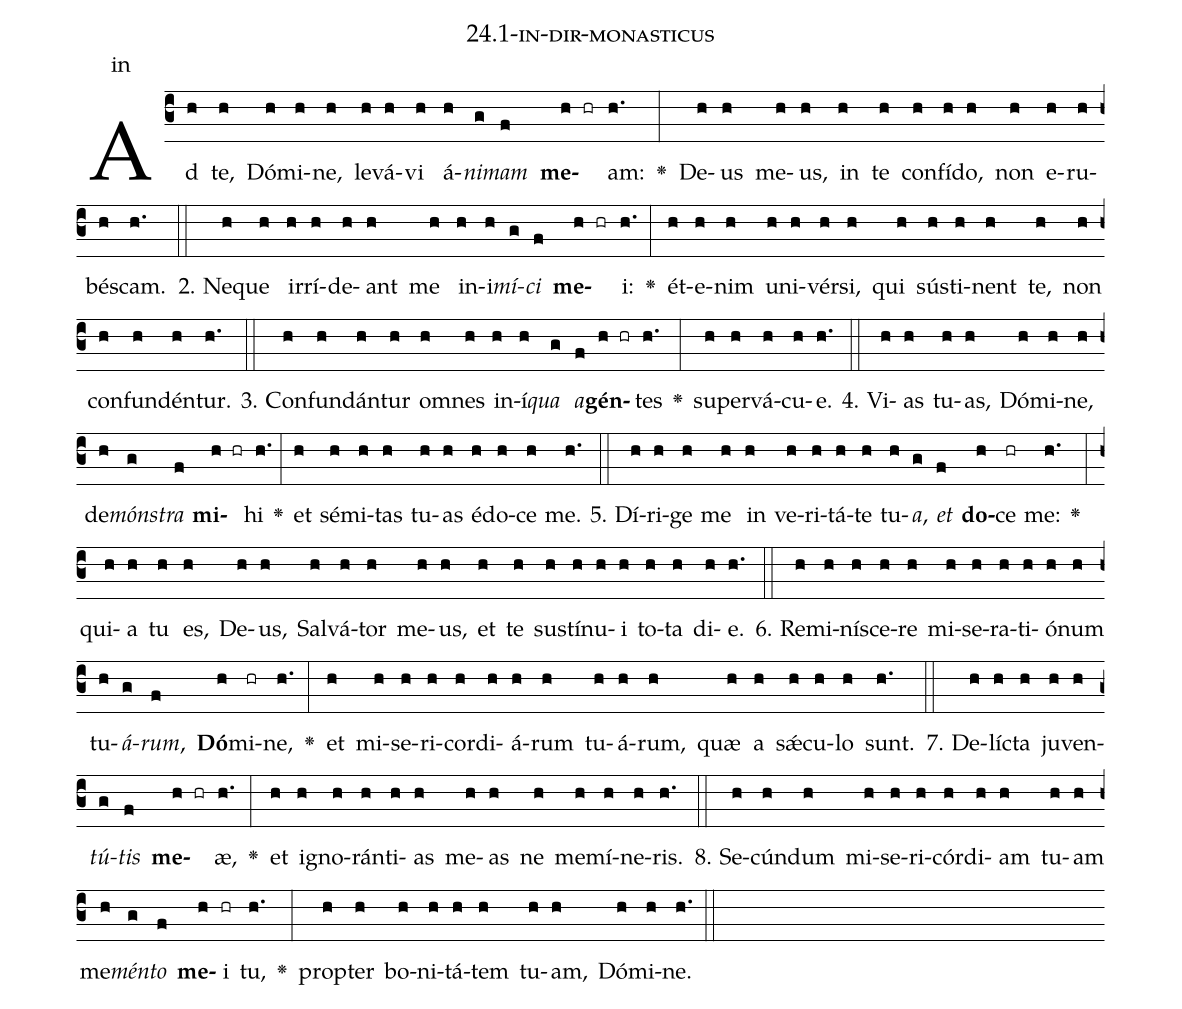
name: 24.1-in-dir-monasticus;
annotation: in;
%%
(c3)Ad(h) te,(h) Dó(h)mi(h)ne,(h) le(h)vá(h)vi(h) á(h)<i>ni</i>(g)<i>mam</i>(f) <b>me</b>(h hr)am:(h.) <v>\greheightstar</v>(:) De(h)us(h) me(h)us,(h) in(h) te(h) con(h)fí(h)do,(h) non(h) e(h)ru(h)bés(h)cam.(h.) (::)
2. Ne(h)que(h) ir(h)rí(h)de(h)ant(h) me(h) in(h)i(h)<i>mí</i>(g)<i>ci</i>(f) <b>me</b>(h hr)i:(h.) <v>\greheightstar</v>(:) ét(h)e(h)nim(h) u(h)ni(h)vér(h)si,(h) qui(h) sús(h)ti(h)nent(h) te,(h) non(h) con(h)fun(h)dén(h)tur.(h.) (::)
3. Con(h)fun(h)dán(h)tur(h) om(h)nes(h) in(h)í(h)<i>qua</i>(g) <i>a</i>(f)<b>gén</b>(h hr)tes(h.) <v>\greheightstar</v>(:) su(h)per(h)vá(h)cu(h)e.(h.) (::)
4. Vi(h)as(h) tu(h)as,(h) Dó(h)mi(h)ne,(h) de(h)<i>móns</i>(g)<i>tra</i>(f) <b>mi</b>(h hr)hi(h.) <v>\greheightstar</v>(:) et(h) sé(h)mi(h)tas(h) tu(h)as(h) é(h)do(h)ce(h) me.(h.) (::)
5. Dí(h)ri(h)ge(h) me(h) in(h) ve(h)ri(h)tá(h)te(h) tu(h)<i>a</i>,(g) <i>et</i>(f) <b>do</b>(h)ce(hr) me:(h.) <v>\greheightstar</v>(:) qui(h)a(h) tu(h) es,(h) De(h)us,(h) Sal(h)vá(h)tor(h) me(h)us,(h) et(h) te(h) sus(h)tí(h)nu(h)i(h) to(h)ta(h) di(h)e.(h.) (::)
6. Re(h)mi(h)ní(h)sce(h)re(h) mi(h)se(h)ra(h)ti(h)ó(h)num(h) tu(h)<i>á</i>(g)<i>rum</i>,(f) <b>Dó</b>(h)mi(hr)ne,(h.) <v>\greheightstar</v>(:) et(h) mi(h)se(h)ri(h)cor(h)di(h)á(h)rum(h) tu(h)á(h)rum,(h) quæ(h) a(h) sǽ(h)cu(h)lo(h) sunt.(h.) (::)
7. De(h)líc(h)ta(h) ju(h)ven(h)<i>tú</i>(g)<i>tis</i>(f) <b>me</b>(h hr)æ,(h.) <v>\greheightstar</v>(:) et(h) i(h)gno(h)rán(h)ti(h)as(h) me(h)as(h) ne(h) me(h)mí(h)ne(h)ris.(h.) (::)
8. Se(h)cún(h)dum(h) mi(h)se(h)ri(h)cór(h)di(h)am(h) tu(h)am(h) me(h)<i>mén</i>(g)<i>to</i>(f) <b>me</b>(h)i(hr) tu,(h.) <v>\greheightstar</v>(:) prop(h)ter(h) bo(h)ni(h)tá(h)tem(h) tu(h)am,(h) Dó(h)mi(h)ne.(h.) (::)
